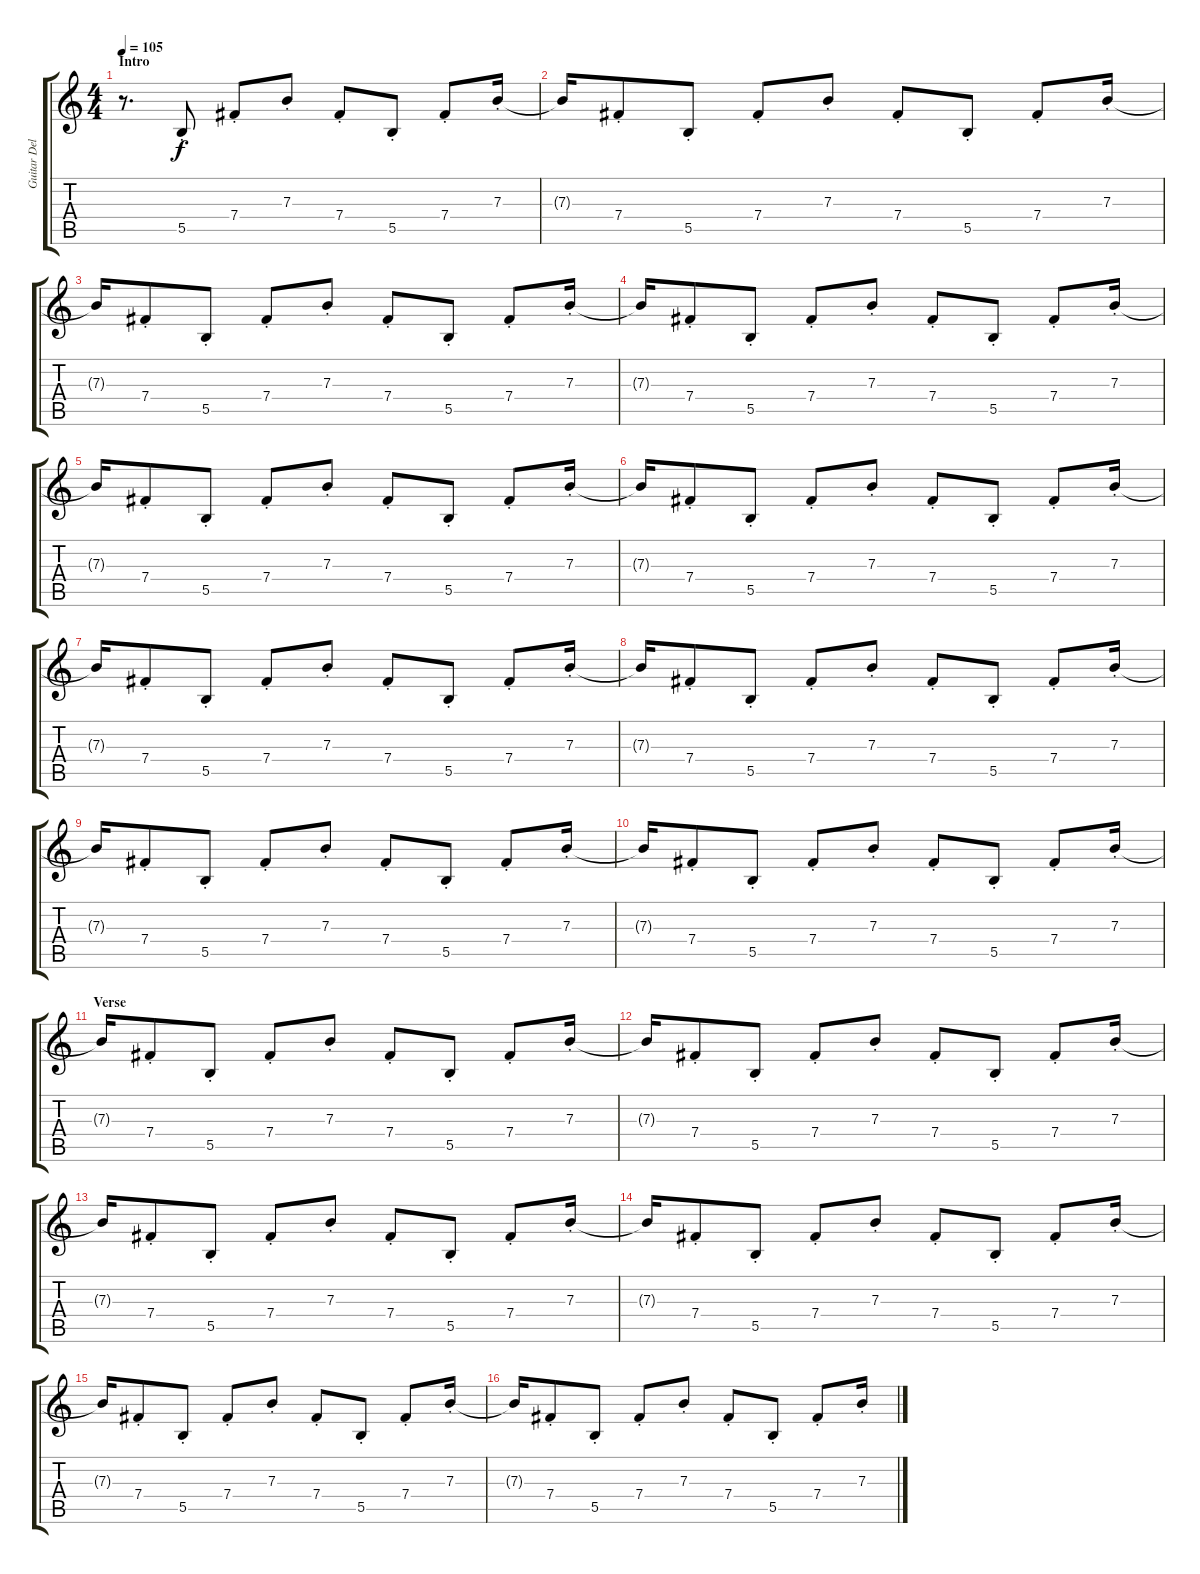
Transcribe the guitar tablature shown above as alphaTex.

\track ("Guitar Delay" "Guitar Del") {instrument electricguitarmuted}
\staff {score tabs}
\tuning (Db4 Ab3 E3 B2 Gb2 B1) {hide}
\ts (4 4)
\section ("" "Intro")
\tempo 105
\clef g2
\ks c
r.8{d dy f instrument electricguitarmuted} 5.5{st}.8 7.4{st}.8 7.3{st}.8 7.4{st}.8 5.5{st}.8 7.4{st}.8 7.3{st}.16 |
7.3{t}.16 7.4{st}.8 5.5{st}.8 7.4{st}.8 7.3{st}.8 7.4{st}.8 5.5{st}.8 7.4{st}.8 7.3{st}.16 |
7.3{t}.16 7.4{st}.8 5.5{st}.8 7.4{st}.8 7.3{st}.8 7.4{st}.8 5.5{st}.8 7.4{st}.8 7.3{st}.16 |
7.3{t}.16 7.4{st}.8 5.5{st}.8 7.4{st}.8 7.3{st}.8 7.4{st}.8 5.5{st}.8 7.4{st}.8 7.3{st}.16 |
7.3{t}.16 7.4{st}.8 5.5{st}.8 7.4{st}.8 7.3{st}.8 7.4{st}.8 5.5{st}.8 7.4{st}.8 7.3{st}.16 |
7.3{t}.16 7.4{st}.8 5.5{st}.8 7.4{st}.8 7.3{st}.8 7.4{st}.8 5.5{st}.8 7.4{st}.8 7.3{st}.16 |
7.3{t}.16 7.4{st}.8 5.5{st}.8 7.4{st}.8 7.3{st}.8 7.4{st}.8 5.5{st}.8 7.4{st}.8 7.3{st}.16 |
7.3{t}.16 7.4{st}.8 5.5{st}.8 7.4{st}.8 7.3{st}.8 7.4{st}.8 5.5{st}.8 7.4{st}.8 7.3{st}.16 |
7.3{t}.16 7.4{st}.8 5.5{st}.8 7.4{st}.8 7.3{st}.8 7.4{st}.8 5.5{st}.8 7.4{st}.8 7.3{st}.16 |
7.3{t}.16 7.4{st}.8 5.5{st}.8 7.4{st}.8 7.3{st}.8 7.4{st}.8 5.5{st}.8 7.4{st}.8 7.3{st}.16 |
\section ("" "Verse")
7.3{t}.16 7.4{st}.8 5.5{st}.8 7.4{st}.8 7.3{st}.8 7.4{st}.8 5.5{st}.8 7.4{st}.8 7.3{st}.16 |
7.3{t}.16 7.4{st}.8 5.5{st}.8 7.4{st}.8 7.3{st}.8 7.4{st}.8 5.5{st}.8 7.4{st}.8 7.3{st}.16 |
7.3{t}.16 7.4{st}.8 5.5{st}.8 7.4{st}.8 7.3{st}.8 7.4{st}.8 5.5{st}.8 7.4{st}.8 7.3{st}.16 |
7.3{t}.16 7.4{st}.8 5.5{st}.8 7.4{st}.8 7.3{st}.8 7.4{st}.8 5.5{st}.8 7.4{st}.8 7.3{st}.16 |
7.3{t}.16 7.4{st}.8 5.5{st}.8 7.4{st}.8 7.3{st}.8 7.4{st}.8 5.5{st}.8 7.4{st}.8 7.3{st}.16 |
7.3{t}.16 7.4{st}.8 5.5{st}.8 7.4{st}.8 7.3{st}.8 7.4{st}.8 5.5{st}.8 7.4{st}.8 7.3{st}.16
